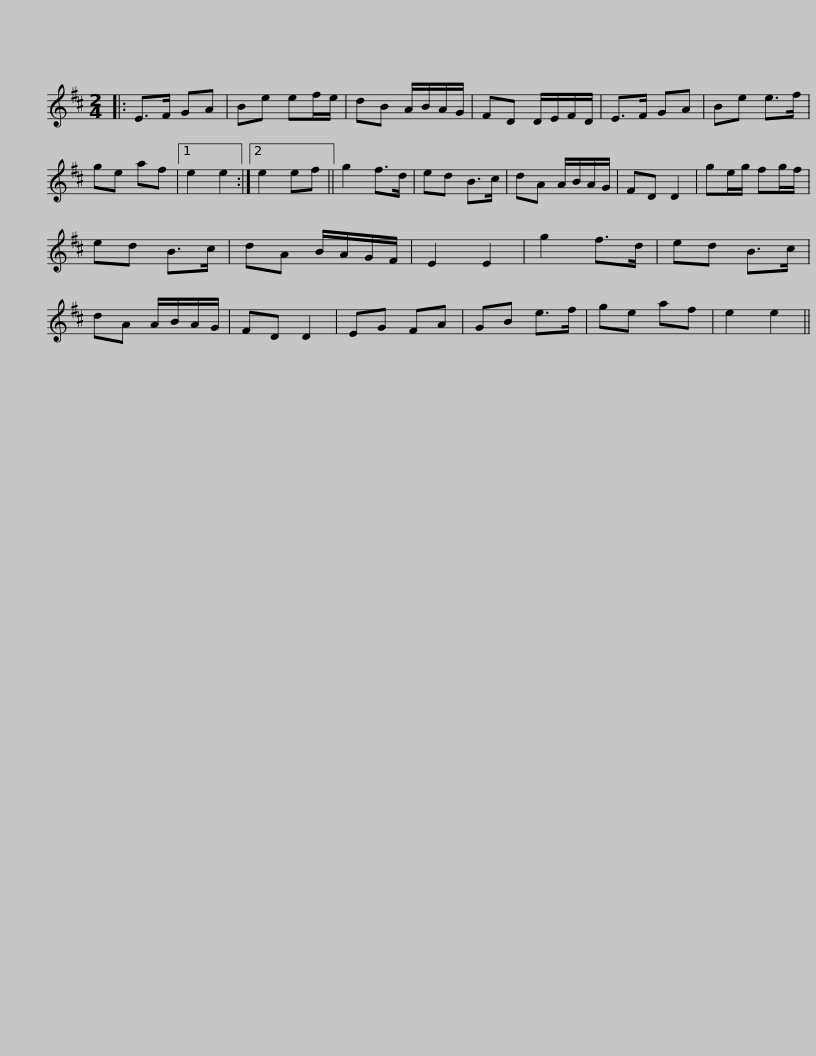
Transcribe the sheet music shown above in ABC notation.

X:1
L:1/8
M:2/4
I:linebreak $
K:D
V:1 treble
V:1
|: E>F GA | Be ef/e/ | dB A/B/A/G/ | FD D/E/F/D/ | E>F GA | %5
 Be e>f | ge af |1 e2 e2 :|2 e2 ef ||$ g2 f>d | %10
 ed B>c | dA A/B/A/G/ | FD D2 | ge/g/ fg/f/ | ed B>c | %15
 dA B/A/G/F/ | E2 E2 | g2 f>d | ed B>c |$ dA A/B/A/G/ | %20
 FD D2 | EG FA | GB e>f | ge af | e2 e2 || %25
